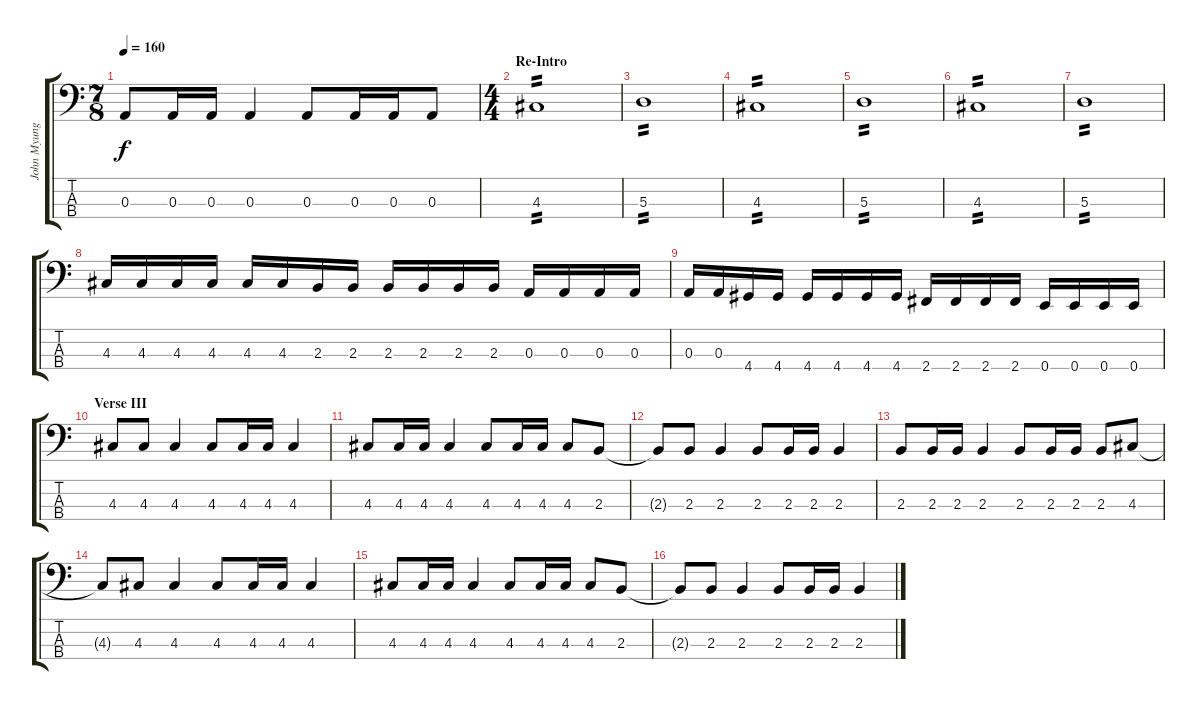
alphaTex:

\track ("John Myung Bass Guitar" "John Myung") {instrument electricbassfinger}
\staff {score tabs}
\tuning (G2 D2 A1 E1) {hide}
\ts (7 8)
\tempo 160
\clef f4
\ks c
0.3.8{dy f} 0.3.16 0.3.16 0.3.4 0.3.8 0.3.16 0.3.16 0.3.8 |
\ts (4 4)
\section ("" "Re-Intro")
4.3.1{tp 2} |
5.3.1{tp 2} |
4.3.1{tp 2} |
5.3.1{tp 2} |
4.3.1{tp 2} |
5.3.1{tp 2} |
4.3.16 4.3.16 4.3.16 4.3.16 4.3.16 4.3.16 2.3.16 2.3.16 2.3.16 2.3.16 2.3.16 2.3.16 0.3.16 0.3.16 0.3.16 0.3.16 |
0.3.16 0.3.16 4.4.16 4.4.16 4.4.16 4.4.16 4.4.16 4.4.16 2.4.16 2.4.16 2.4.16 2.4.16 0.4.16 0.4.16 0.4.16 0.4.16 |
\section ("" "Verse III")
4.3.8 4.3.8 4.3.4 4.3.8 4.3.16 4.3.16 4.3.4 |
4.3.8 4.3.16 4.3.16 4.3.4 4.3.8 4.3.16 4.3.16 4.3.8 2.3.8 |
2.3{t}.8 2.3.8 2.3.4 2.3.8 2.3.16 2.3.16 2.3.4 |
2.3.8 2.3.16 2.3.16 2.3.4 2.3.8 2.3.16 2.3.16 2.3.8 4.3.8 |
4.3{t}.8 4.3.8 4.3.4 4.3.8 4.3.16 4.3.16 4.3.4 |
4.3.8 4.3.16 4.3.16 4.3.4 4.3.8 4.3.16 4.3.16 4.3.8 2.3.8 |
2.3{t}.8 2.3.8 2.3.4 2.3.8 2.3.16 2.3.16 2.3.4
